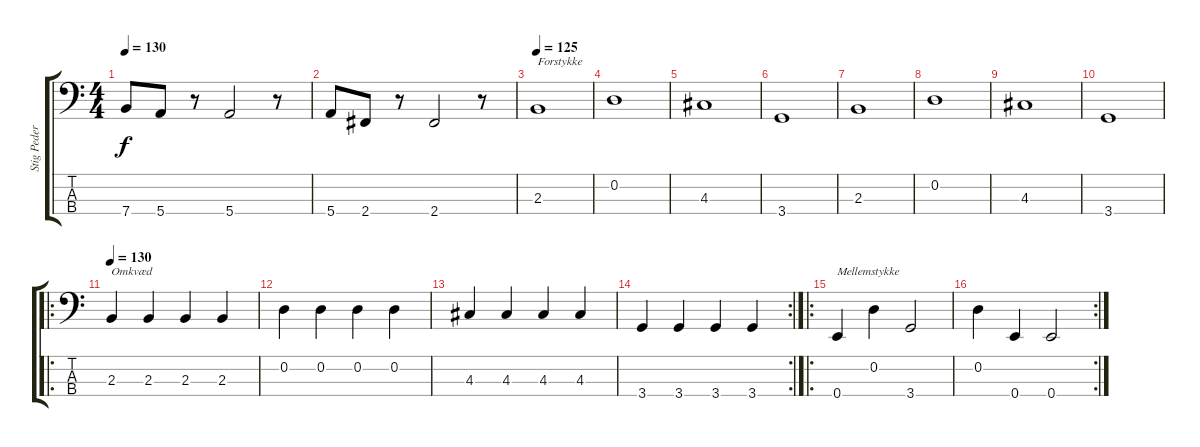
\track ("Stig Pedersen (Bas)" "Stig Peder") {instrument electricbasspick}
\staff {score tabs}
\tuning (G2 D2 A1 E1) {hide}
\ts (4 4)
\tempo 130
\clef f4
\ks c
7.4.8{dy f} 5.4.8 r.8 5.4.2 r.8 |
5.4.8 2.4.8 r.8 2.4.2 r.8 |
\tempo 125
2.3.1{txt "Forstykke"} |
0.2.1 |
4.3.1 |
3.4.1 |
2.3.1 |
0.2.1 |
4.3.1 |
3.4.1 |
\ro
\tempo 130
2.3.4{txt "Omkvæd"} 2.3.4 2.3.4 2.3.4 |
0.2.4 0.2.4 0.2.4 0.2.4 |
4.3.4 4.3.4 4.3.4 4.3.4 |
\rc 2
3.4.4 3.4.4 3.4.4 3.4.4 |
\ro
0.4.4{txt "Mellemstykke"} 0.2.4 3.4.2 |
\rc 2
0.2.4 0.4.4 0.4.2
